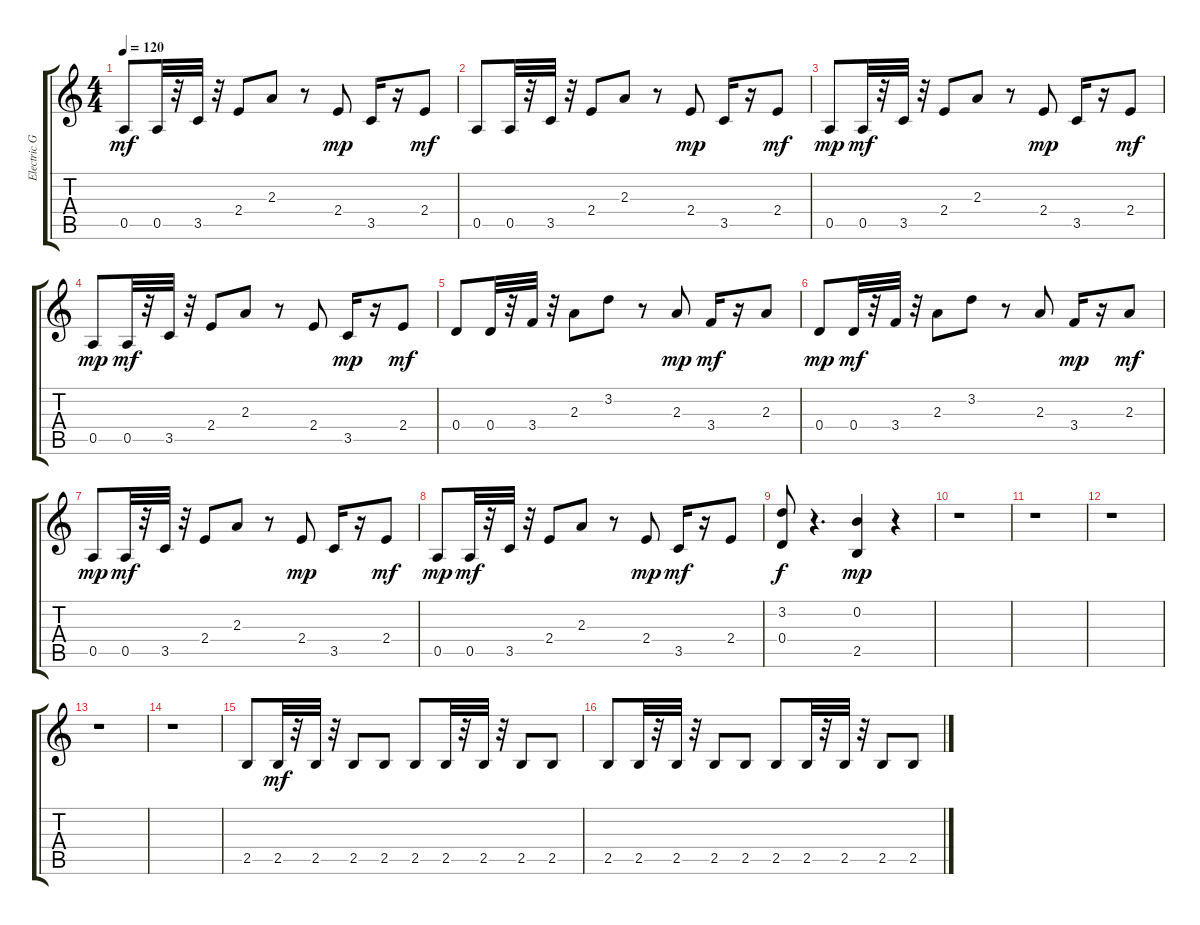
\track ("Electric Guitar" "Electric G") {instrument electricguitarclean}
\staff {score tabs}
\tuning (E4 B3 G3 D3 A2 E2) {hide}
\ts (4 4)
\tempo 120
\clef g2
\ks c
0.5.8{dy mf} 0.5.32 r.32 3.5.32 r.32 2.4.8 2.3.8 r.8 2.4.8{dy mp} 3.5.16 r.16 2.4.8{dy mf} |
0.5.8 0.5.32 r.32 3.5.32 r.32 2.4.8 2.3.8 r.8 2.4.8{dy mp} 3.5.16 r.16 2.4.8{dy mf} |
0.5.8{dy mp} 0.5.32{dy mf} r.32 3.5.32 r.32 2.4.8 2.3.8 r.8 2.4.8{dy mp} 3.5.16 r.16 2.4.8{dy mf} |
0.5.8{dy mp} 0.5.32{dy mf} r.32 3.5.32 r.32 2.4.8 2.3.8 r.8 2.4.8 3.5.16{dy mp} r.16 2.4.8{dy mf} |
0.4.8 0.4.32 r.32 3.4.32 r.32 2.3.8 3.2.8 r.8 2.3.8{dy mp} 3.4.16{dy mf} r.16 2.3.8 |
0.4.8{dy mp} 0.4.32{dy mf} r.32 3.4.32 r.32 2.3.8 3.2.8 r.8 2.3.8 3.4.16{dy mp} r.16 2.3.8{dy mf} |
0.5.8{dy mp} 0.5.32{dy mf} r.32 3.5.32 r.32 2.4.8 2.3.8 r.8 2.4.8{dy mp} 3.5.16 r.16 2.4.8{dy mf} |
0.5.8{dy mp} 0.5.32{dy mf} r.32 3.5.32 r.32 2.4.8 2.3.8 r.8 2.4.8{dy mp} 3.5.16{dy mf} r.16 2.4.8 |
(3.2 0.4).8{dy f} r.4{d} (0.2 2.5).4{dy mp} r.4 |
r.1 |
r.1 |
r.1 |
r.1 |
r.1 |
2.5.8 2.5.32{dy mf} r.32 2.5.32 r.32 2.5.8 2.5.8 2.5.8 2.5.32 r.32 2.5.32 r.32 2.5.8 2.5.8 |
2.5.8 2.5.32 r.32 2.5.32 r.32 2.5.8 2.5.8 2.5.8 2.5.32 r.32 2.5.32 r.32 2.5.8 2.5.8
